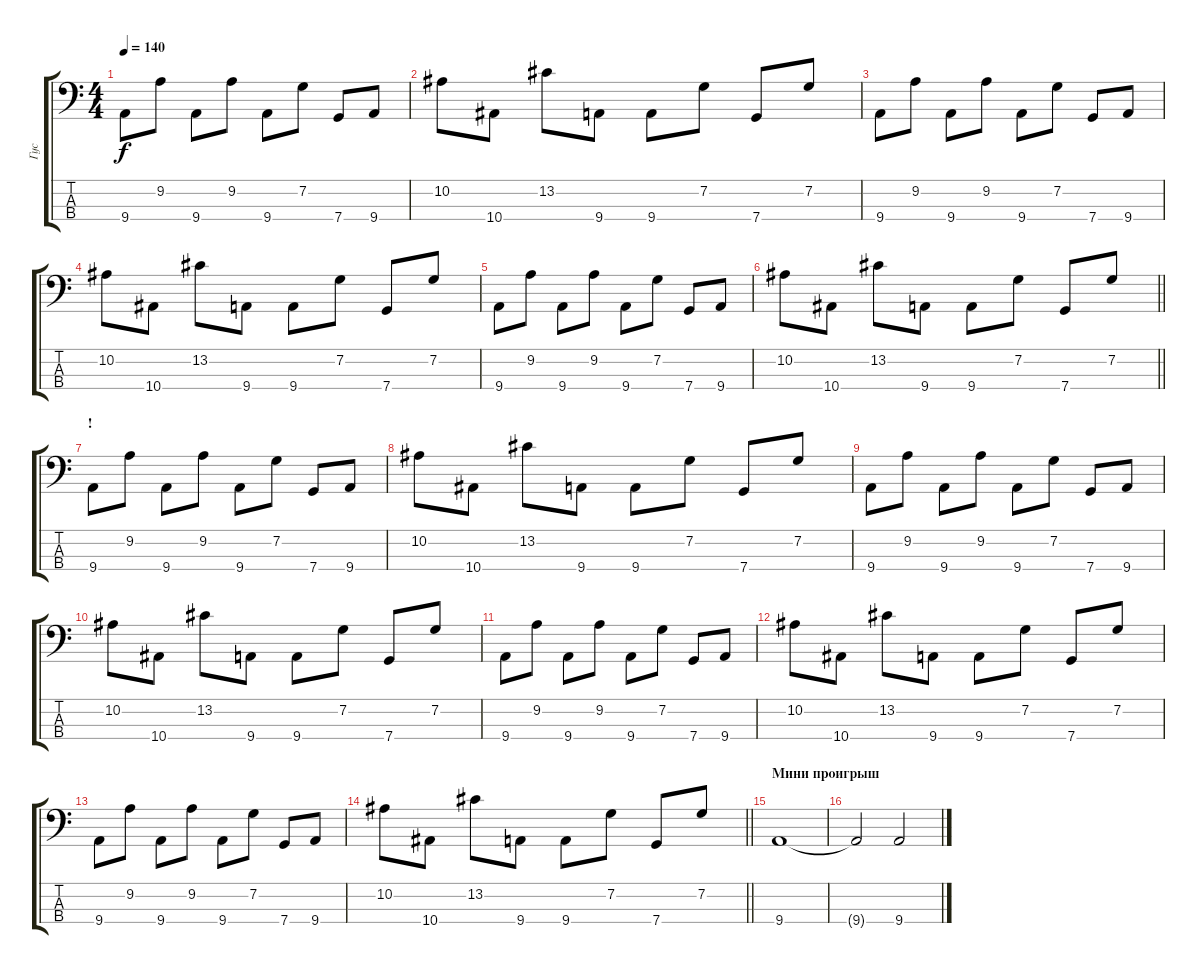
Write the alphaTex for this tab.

\track ("Гус" "Гус") {instrument electricbassfinger}
\staff {score tabs}
\tuning (F2 C2 G1 C1) {hide}
\ts (4 4)
\tempo 140
\clef f4
\ks c
9.4.8{dy f} 9.2.8 9.4.8 9.2.8 9.4.8 7.2.8 7.4.8 9.4.8 |
10.2.8 10.4.8 13.2.8 9.4.8 9.4.8 7.2.8 7.4.8 7.2.8 |
9.4.8 9.2.8 9.4.8 9.2.8 9.4.8 7.2.8 7.4.8 9.4.8 |
10.2.8 10.4.8 13.2.8 9.4.8 9.4.8 7.2.8 7.4.8 7.2.8 |
9.4.8 9.2.8 9.4.8 9.2.8 9.4.8 7.2.8 7.4.8 9.4.8 |
\barLineRight lightlight
10.2.8 10.4.8 13.2.8 9.4.8 9.4.8 7.2.8 7.4.8 7.2.8 |
\section ("" "!")
9.4.8 9.2.8 9.4.8 9.2.8 9.4.8 7.2.8 7.4.8 9.4.8 |
10.2.8 10.4.8 13.2.8 9.4.8 9.4.8 7.2.8 7.4.8 7.2.8 |
9.4.8 9.2.8 9.4.8 9.2.8 9.4.8 7.2.8 7.4.8 9.4.8 |
10.2.8 10.4.8 13.2.8 9.4.8 9.4.8 7.2.8 7.4.8 7.2.8 |
9.4.8 9.2.8 9.4.8 9.2.8 9.4.8 7.2.8 7.4.8 9.4.8 |
10.2.8 10.4.8 13.2.8 9.4.8 9.4.8 7.2.8 7.4.8 7.2.8 |
9.4.8 9.2.8 9.4.8 9.2.8 9.4.8 7.2.8 7.4.8 9.4.8 |
\barLineRight lightlight
10.2.8 10.4.8 13.2.8 9.4.8 9.4.8 7.2.8 7.4.8 7.2.8 |
\section ("" "Мини проигрыш")
9.4.1 |
9.4{t}.2 9.4.2
